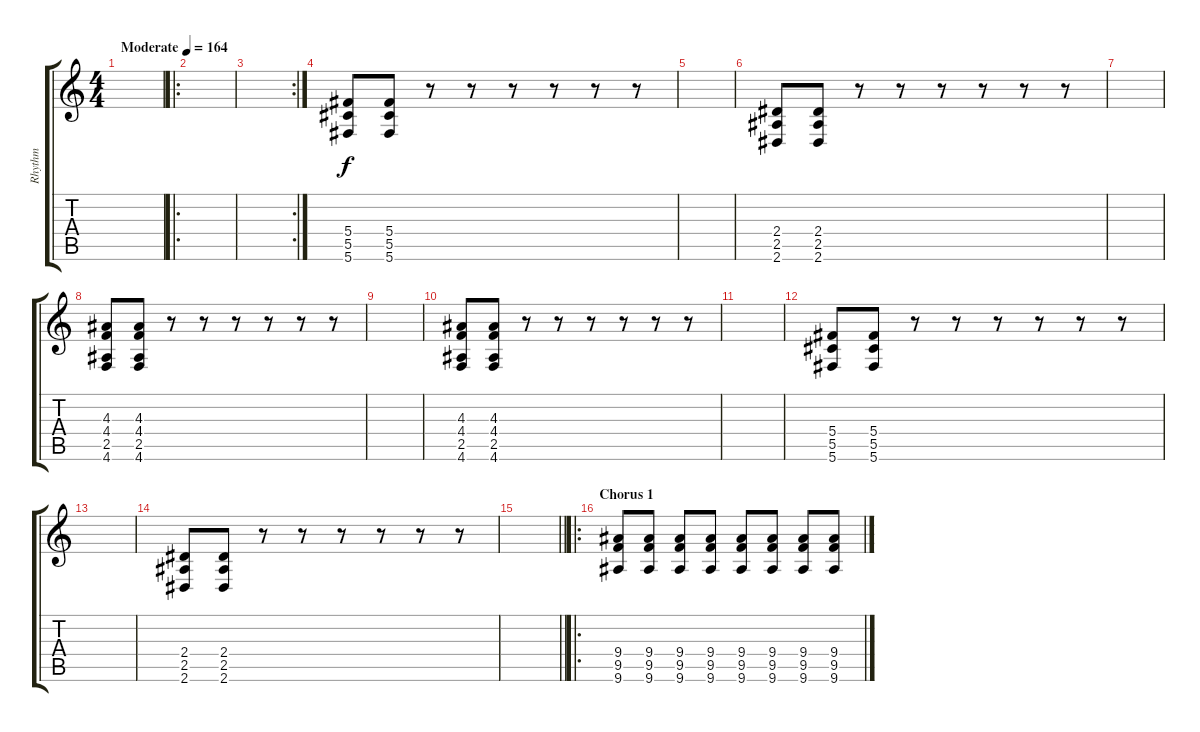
\track ("Rhythm" "Rhythm") {instrument distortionguitar}
\staff {score tabs}
\tuning (Eb4 Bb3 Gb3 Db3 Ab2 Db2) {hide}
\ts (4 4)
\tempo (164 "Moderate")
\clef g2
\ks c
|
\ro
|
\rc 2
|
(5.4 5.5 5.6).8 (5.4 5.5 5.6).8 r.8 r.8 r.8 r.8 r.8 r.8 |
|
(2.4 2.5 2.6).8 (2.4 2.5 2.6).8 r.8 r.8 r.8 r.8 r.8 r.8 |
|
(4.3 4.4 2.5 4.6).8 (4.3 4.4 2.5 4.6).8 r.8 r.8 r.8 r.8 r.8 r.8 |
|
(4.3 4.4 2.5 4.6).8 (4.3 4.4 2.5 4.6).8 r.8 r.8 r.8 r.8 r.8 r.8 |
|
(5.4 5.5 5.6).8 (5.4 5.5 5.6).8 r.8 r.8 r.8 r.8 r.8 r.8 |
|
(2.4 2.5 2.6).8 (2.4 2.5 2.6).8 r.8 r.8 r.8 r.8 r.8 r.8 |
\barLineRight lightlight
|
\ro
\section ("" "Chorus 1")
(9.4 9.5 9.6).8 (9.4 9.5 9.6).8 (9.4 9.5 9.6).8 (9.4 9.5 9.6).8 (9.4 9.5 9.6).8 (9.4 9.5 9.6).8 (9.4 9.5 9.6).8 (9.4 9.5 9.6).8
